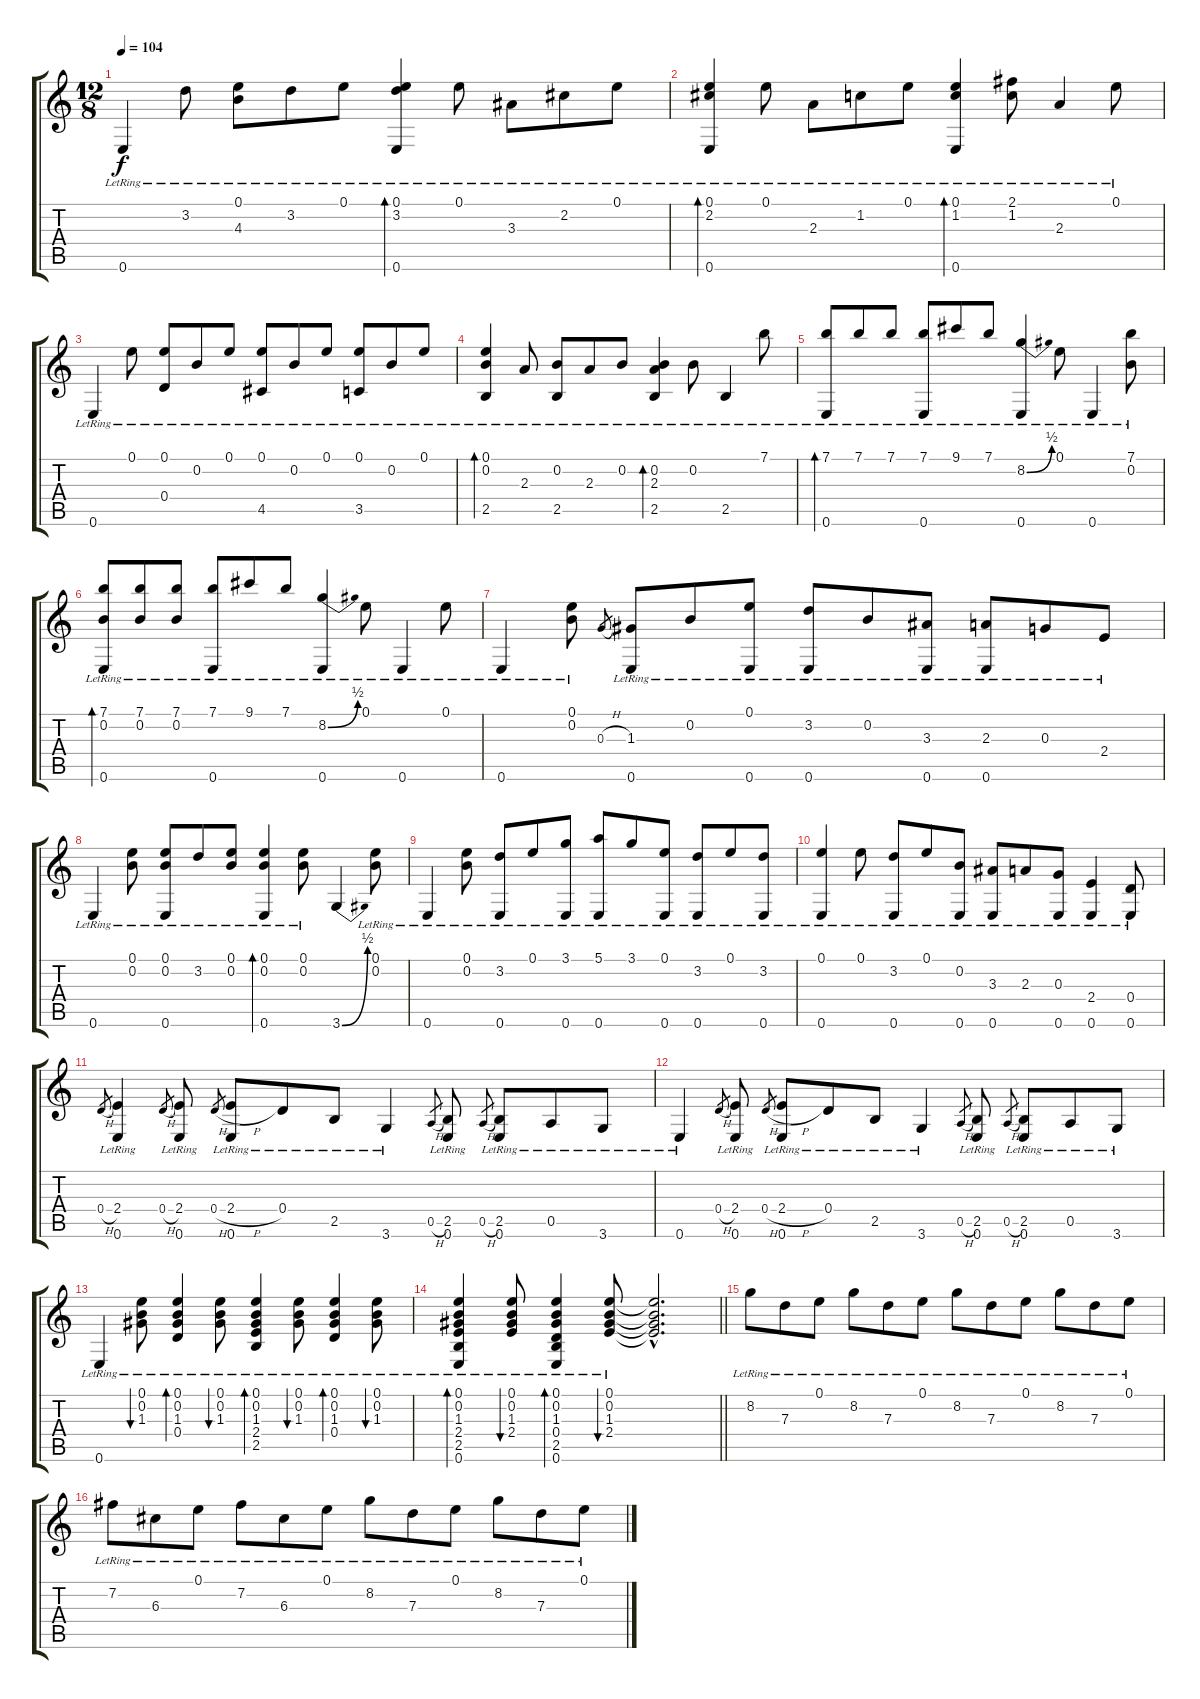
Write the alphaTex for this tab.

\track "" {instrument acousticguitarsteel}
\staff {score tabs}
\tuning (E4 B3 G3 D3 A2 E2) {hide}
\ts (12 8)
\tempo 104
\clef g2
\ks c
0.6{lr}.4{dy f instrument acousticguitarsteel} 3.2{lr}.8 (0.1{lr} 4.3{lr}).8 3.2{lr}.8 0.1{lr}.8 (0.1{lr} 3.2{lr} 0.6{lr}).4{bd 240} 0.1{lr}.8 3.3{lr}.8 2.2{lr}.8 0.1{lr}.8 |
(0.1{lr} 2.2{lr} 0.6{lr}).4{bd 240} 0.1{lr}.8 2.3{lr}.8 1.2{lr}.8 0.1{lr}.8 (0.1{lr} 1.2{lr} 0.6{lr}).4{bd 240} (2.1{lr} 1.2{lr}).8 2.3{lr}.4 0.1{lr}.8 |
0.6{lr}.4 0.1{lr}.8 (0.1{lr} 0.4{lr}).8 0.2{lr}.8 0.1{lr}.8 (0.1{lr} 4.5{lr}).8 0.2{lr}.8 0.1{lr}.8 (0.1{lr} 3.5{lr}).8 0.2{lr}.8 0.1{lr}.8 |
(0.1{lr} 0.2{lr} 2.5{lr}).4{bd 240} 2.3{lr}.8 (0.2{lr} 2.5{lr}).8 2.3{lr}.8 0.2{lr}.8 (0.2{lr} 2.3{lr} 2.5{lr}).4{bd 240} 0.2{lr}.8 2.5{lr}.4 7.1{lr}.8 |
(7.1{lr} 0.6{lr}).8{bd 240} 7.1{lr}.8 7.1{lr}.8 (7.1{lr} 0.6{lr}).8 9.1{lr}.8 7.1{lr}.8 (8.2{be (bend 0 0 60 2)} 0.6{lr}).4 0.1{lr}.8 0.6{lr}.4 (7.1{lr} 0.2{lr}).8 |
(7.1{lr} 0.2{lr} 0.6{lr}).8{bd 240} (7.1{lr} 0.2{lr}).8 (7.1{lr} 0.2{lr}).8 (7.1{lr} 0.6{lr}).8 9.1{lr}.8 7.1{lr}.8 (8.2{be (bend 0 0 60 2)} 0.6{lr}).4 0.1{lr}.8 0.6{lr}.4 0.1{lr}.8 |
0.6{lr}.4 (0.1{lr} 0.2{lr}).8 0.3{h}.8{gr} (1.3{lr} 0.6{lr}).8 0.2{lr}.8 (0.1{lr} 0.6{lr}).8 (3.2{lr} 0.6{lr}).8 0.2{lr}.8 (3.3{lr} 0.6{lr}).8 (2.3{lr} 0.6{lr}).8 0.3{lr}.8 2.4{lr}.8 |
0.6{lr}.4 (0.1{lr} 0.2{lr}).8 (0.1{lr} 0.2{lr} 0.6{lr}).8 3.2{lr}.8 (0.1{lr} 0.2{lr}).8 (0.1{lr} 0.2{lr} 0.6{lr}).4{bd 120} (0.1{lr} 0.2{lr}).8 3.6{be (bend 0 0 60 2)}.4 (0.1{lr} 0.2{lr}).8 |
0.6{lr}.4 (0.1{lr} 0.2{lr}).8 (3.2{lr} 0.6{lr}).8 0.1{lr}.8 (3.1{lr} 0.6{lr}).8 (5.1{lr} 0.6{lr}).8 3.1{lr}.8 (0.1{lr} 0.6{lr}).8 (3.2{lr} 0.6{lr}).8 0.1{lr}.8 (3.2{lr} 0.6{lr}).8 |
(0.1{lr} 0.6{lr}).4 0.1{lr}.8 (3.2{lr} 0.6{lr}).8 0.1{lr}.8 (0.2{lr} 0.6{lr}).8 (3.3{lr} 0.6{lr}).8 2.3{lr}.8 (0.3{lr} 0.6{lr}).8 (2.4{lr} 0.6{lr}).4 (0.4{lr} 0.6{lr}).8 |
0.4{h}.8{gr} (2.4{lr} 0.6{lr}).4 0.4{h}.8{gr} (2.4{lr} 0.6{lr}).8 0.4{h}.8{gr} (2.4{h} 0.6{lr}).8 0.4{lr}.8 2.5{lr}.8 3.6{lr}.4 0.5{h}.8{gr} (2.5{lr} 0.6{lr}).8 0.5{h}.8{gr} (2.5{lr} 0.6{lr}).8 0.5{lr}.8 3.6{lr}.8 |
0.6{lr}.4 0.4{h}.8{gr} (2.4{lr} 0.6{lr}).8 0.4{h}.8{gr} (2.4{h} 0.6{lr}).8 0.4{lr}.8 2.5{lr}.8 3.6{lr}.4 0.5{h}.8{gr} (2.5{lr} 0.6{lr}).8 0.5{h}.8{gr} (2.5{lr} 0.6{lr}).8 0.5{lr}.8 3.6{lr}.8 |
0.6{lr}.4 (0.1{lr} 0.2{lr} 1.3{lr}).8{bu 60} (0.1{lr} 0.2{lr} 1.3{lr} 0.4{lr}).4{bd 60} (0.1{lr} 0.2{lr} 1.3{lr}).8{bu 60} (0.1{lr} 0.2{lr} 1.3{lr} 2.4{lr} 2.5{lr}).4{bd 60} (0.1{lr} 0.2{lr} 1.3{lr}).8{bu 60} (0.1{lr} 0.2{lr} 1.3{lr} 0.4{lr}).4{bd 60} (0.1{lr} 0.2{lr} 1.3{lr}).8{bu 60} |
\barLineRight lightlight
(0.1{lr} 0.2{lr} 1.3{lr} 2.4{lr} 2.5{lr} 0.6{lr}).4{bd 60} (0.1{lr} 0.2{lr} 1.3{lr} 2.4{lr}).8{bu 60} (0.1{lr} 0.2{lr} 1.3{lr} 0.4{lr} 2.5{lr} 0.6{lr}).4{bd 60} (0.1{lr} 0.2{lr} 1.3{lr} 2.4{lr}).8{bu 60} (0.1{hac t} 0.2{hac t} 1.3{hac t} 2.4{hac t}).2{d} |
8.2{lr}.8 7.3{lr}.8 0.1{lr}.8 8.2{lr}.8 7.3{lr}.8 0.1{lr}.8 8.2{lr}.8 7.3{lr}.8 0.1{lr}.8 8.2{lr}.8 7.3{lr}.8 0.1{lr}.8 |
7.2{lr}.8 6.3{lr}.8 0.1{lr}.8 7.2{lr}.8 6.3{lr}.8 0.1{lr}.8 8.2{lr}.8 7.3{lr}.8 0.1{lr}.8 8.2{lr}.8 7.3{lr}.8 0.1{lr}.8
